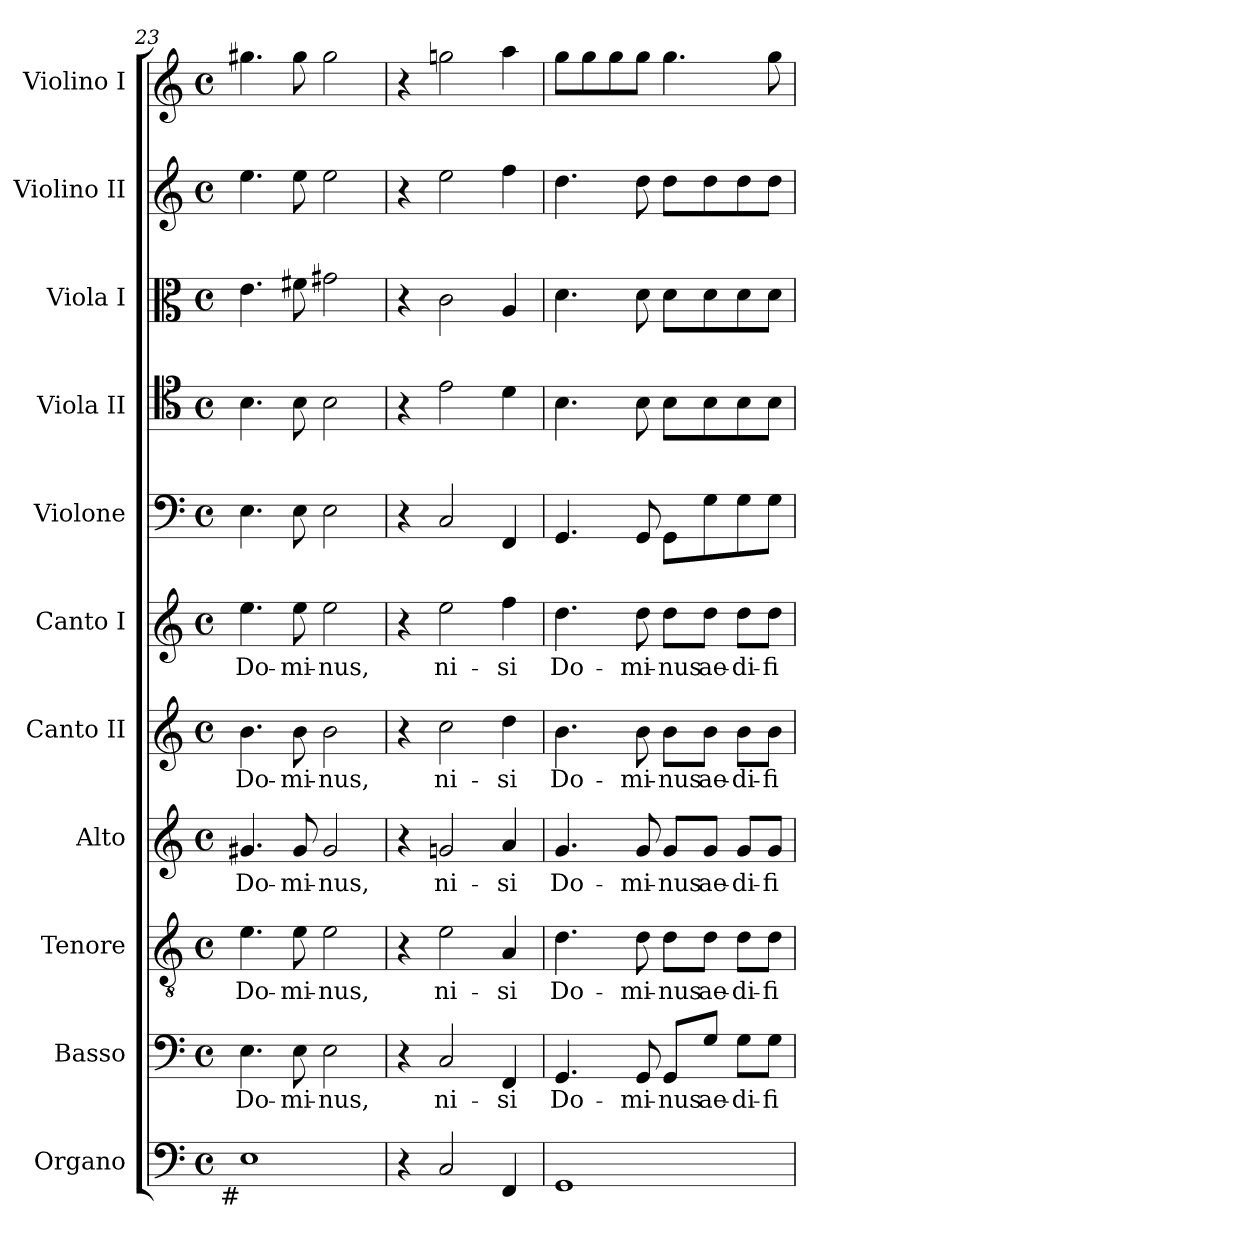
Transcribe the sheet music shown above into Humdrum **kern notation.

**kern	**kern	**text	**kern	**text	**kern	**text	**kern	**text	**kern	**text	**kern	**kern	**kern	**kern	**kern
*part11	*part10	*part10	*part9	*part9	*part8	*part8	*part7	*part7	*part6	*part6	*part5	*part4	*part3	*part2	*part1
*staff11	*staff10	*staff10	*staff9	*staff9	*staff8	*staff8	*staff7	*staff7	*staff6	*staff6	*staff5	*staff4	*staff3	*staff2	*staff1
*I"Organo	*I"Basso	*	*I"Tenore	*	*I"Alto	*	*I"Canto II	*	*I"Canto I	*	*I"Violone	*I"Viola II	*I"Viola I	*I"Violino II	*I"Violino I
*I'Org.	*I'B.	*	*I'T.	*	*I'A.	*	*I'C. II	*	*I'C. I	*	*I'Vne.	*I'Vla. II	*I'Vla. I	*I'Vl. II	*I'Vl. I
*clefF4	*clefF4	*	*clefGv2	*	*clefG2	*	*clefG2	*	*clefG2	*	*clefF4	*clefC4	*clefC3	*clefG2	*clefG2
*	*	*	*ITrd7c12	*	*	*	*	*	*	*	*	*	*	*	*
*k[]	*k[]	*	*k[]	*	*k[]	*	*k[]	*	*k[]	*	*k[]	*k[]	*k[]	*k[]	*k[]
*C:	*C:	*	*C:	*	*C:	*	*C:	*	*C:	*	*C:	*C:	*C:	*C:	*C:
*M4/4	*M4/4	*	*M4/4	*	*M4/4	*	*M4/4	*	*M4/4	*	*M4/4	*M4/4	*M4/4	*M4/4	*M4/4
*met(c)	*met(c)	*	*met(c)	*	*met(c)	*	*met(c)	*	*met(c)	*	*met(c)	*met(c)	*met(c)	*met(c)	*met(c)
=23	=23	=23	=23	=23	=23	=23	=23	=23	=23	=23	=23	=23	=23	=23	=23
!	!	!LO:LY:b:color=#000000	!	!	!	!	!	!	!	!	!	!	!	!	!
!	!	!	!	!LO:LY:b:color=#000000	!	!	!	!	!	!	!	!	!	!	!
!	!	!	!	!	!	!LO:LY:b:color=#000000	!	!	!	!	!	!	!	!	!
!	!	!	!	!	!	!	!	!LO:LY:b:color=#000000	!	!	!	!	!	!	!
!LO:TX:b:rj:t=#	!	!	!	!	!	!	!	!	!	!	!	!	!	!	!
!	!	!	!	!	!	!	!	!	!	!LO:LY:b:color=#000000	!	!	!	!	!
1Ei	4.Ei\	Do-	4.Ei\	Do-	4.g#Xi/	Do-	4.bi\	Do-	4.eei\	Do-	4.Ei\	4.Bi\	4.ei\	4.eei\	4.gg#Xi\
!	!	!LO:LY:b:color=#000000	!	!	!	!	!	!	!	!	!	!	!	!	!
!	!	!	!	!LO:LY:b:color=#000000	!	!	!	!	!	!	!	!	!	!	!
!	!	!	!	!	!	!LO:LY:b:color=#000000	!	!	!	!	!	!	!	!	!
!	!	!	!	!	!	!	!	!LO:LY:b:color=#000000	!	!	!	!	!	!	!
!	!	!	!	!	!	!	!	!	!	!LO:LY:b:color=#000000	!	!	!	!	!
.	8Ei\	-mi-	8Ei\	-mi-	8g#i/	-mi-	8bi\	-mi-	8eei\	-mi-	8Ei\	8Bi\	8f#Xi\	8eei\	8gg#i\
!	!	!LO:LY:b:color=#000000	!	!	!	!	!	!	!	!	!	!	!	!	!
!	!	!	!	!LO:LY:b:color=#000000	!	!	!	!	!	!	!	!	!	!	!
!	!	!	!	!	!	!LO:LY:b:color=#000000	!	!	!	!	!	!	!	!	!
!	!	!	!	!	!	!	!	!LO:LY:b:color=#000000	!	!	!	!	!	!	!
!	!	!	!	!	!	!	!	!	!	!LO:LY:b:color=#000000	!	!	!	!	!
.	2Ei\	-nus,	2Ei\	-nus,	2g#i/	-nus,	2bi\	-nus,	2eei\	-nus,	2Ei\	2Bi\	2g#Xi\	2eei\	2gg#i\
=24	=24	=24	=24	=24	=24	=24	=24	=24	=24	=24	=24	=24	=24	=24	=24
4r	4r	.	4r	.	4r	.	4r	.	4r	.	4r	4r	4r	4r	4r
!	!	!LO:LY:b:color=#000000	!	!	!	!	!	!	!	!	!	!	!	!	!
!	!	!	!	!LO:LY:b:color=#000000	!	!	!	!	!	!	!	!	!	!	!
!	!	!	!	!	!	!LO:LY:b:color=#000000	!	!	!	!	!	!	!	!	!
!	!	!	!	!	!	!	!	!LO:LY:b:color=#000000	!	!	!	!	!	!	!
!	!	!	!	!	!	!	!	!	!	!LO:LY:b:color=#000000	!	!	!	!	!
2Ci/	2Ci/	ni-	2Ei\	ni-	2gni/	ni-	2cci\	ni-	2eei\	ni-	2Ci/	2ei\	2ci\	2eei\	2ggni\
!	!	!LO:LY:b:color=#000000	!	!	!	!	!	!	!	!	!	!	!	!	!
!	!	!	!	!LO:LY:b:color=#000000	!	!	!	!	!	!	!	!	!	!	!
!	!	!	!	!	!	!LO:LY:b:color=#000000	!	!	!	!	!	!	!	!	!
!	!	!	!	!	!	!	!	!LO:LY:b:color=#000000	!	!	!	!	!	!	!
!	!	!	!	!	!	!	!	!	!	!LO:LY:b:color=#000000	!	!	!	!	!
4FFi/	4FFi/	-si	4AAi/	-si	4ai/	-si	4ddi\	-si	4ffi\	-si	4FFi/	4di\	4Ai/	4ffi\	4aai\
=25	=25	=25	=25	=25	=25	=25	=25	=25	=25	=25	=25	=25	=25	=25	=25
!	!	!LO:LY:b:color=#000000	!	!	!	!	!	!	!	!	!	!	!	!	!
!	!	!	!	!LO:LY:b:color=#000000	!	!	!	!	!	!	!	!	!	!	!
!	!	!	!	!	!	!LO:LY:b:color=#000000	!	!	!	!	!	!	!	!	!
!	!	!	!	!	!	!	!	!LO:LY:b:color=#000000	!	!	!	!	!	!	!
!	!	!	!	!	!	!	!	!	!	!LO:LY:b:color=#000000	!	!	!	!	!
1GGi	4.GGi/	Do-	4.Di\	Do-	4.gi/	Do-	4.bi\	Do-	4.ddi\	Do-	4.GGi/	4.Bi\	4.di\	4.ddi\	8ggi\L
.	.	.	.	.	.	.	.	.	.	.	.	.	.	.	8ggi\
.	.	.	.	.	.	.	.	.	.	.	.	.	.	.	8ggi\
!	!	!LO:LY:b:color=#000000	!	!	!	!	!	!	!	!	!	!	!	!	!
!	!	!	!	!LO:LY:b:color=#000000	!	!	!	!	!	!	!	!	!	!	!
!	!	!	!	!	!	!LO:LY:b:color=#000000	!	!	!	!	!	!	!	!	!
!	!	!	!	!	!	!	!	!LO:LY:b:color=#000000	!	!	!	!	!	!	!
!	!	!	!	!	!	!	!	!	!	!LO:LY:b:color=#000000	!	!	!	!	!
.	8GGi/	-mi-	8Di\	-mi-	8gi/	-mi-	8bi\	-mi-	8ddi\	-mi-	8GGi/	8Bi\	8di\	8ddi\	8ggi\J
!	!	!LO:LY:b:color=#000000	!	!	!	!	!	!	!	!	!	!	!	!	!
!	!	!	!	!LO:LY:b:color=#000000	!	!	!	!	!	!	!	!	!	!	!
!	!	!	!	!	!	!LO:LY:b:color=#000000	!	!	!	!	!	!	!	!	!
!	!	!	!	!	!	!	!	!LO:LY:b:color=#000000	!	!	!	!	!	!	!
!	!	!	!	!	!	!	!	!	!	!LO:LY:b:color=#000000	!	!	!	!	!
.	8GGi/L	-nus	8Di\L	-nus	8gi/L	-nus	8bi\L	-nus	8ddi\L	-nus	8GGi\L	8Bi\L	8di\L	8ddi\L	4.ggi\
!	!	!LO:LY:b:color=#000000	!	!	!	!	!	!	!	!	!	!	!	!	!
!	!	!	!	!LO:LY:b:color=#000000	!	!	!	!	!	!	!	!	!	!	!
!	!	!	!	!	!	!LO:LY:b:color=#000000	!	!	!	!	!	!	!	!	!
!	!	!	!	!	!	!	!	!LO:LY:b:color=#000000	!	!	!	!	!	!	!
!	!	!	!	!	!	!	!	!	!	!LO:LY:b:color=#000000	!	!	!	!	!
.	8Gi/J	ae-	8Di\J	ae-	8gi/J	ae-	8bi\J	ae-	8ddi\J	ae-	8Gi\	8Bi\	8di\	8ddi\	.
!	!	!LO:LY:b:color=#000000	!	!	!	!	!	!	!	!	!	!	!	!	!
!	!	!	!	!LO:LY:b:color=#000000	!	!	!	!	!	!	!	!	!	!	!
!	!	!	!	!	!	!LO:LY:b:color=#000000	!	!	!	!	!	!	!	!	!
!	!	!	!	!	!	!	!	!LO:LY:b:color=#000000	!	!	!	!	!	!	!
!	!	!	!	!	!	!	!	!	!	!LO:LY:b:color=#000000	!	!	!	!	!
.	8Gi\L	-di-	8Di\L	-di-	8gi/L	-di-	8bi\L	-di-	8ddi\L	-di-	8Gi\	8Bi\	8di\	8ddi\	.
!	!	!LO:LY:b:color=#000000	!	!	!	!	!	!	!	!	!	!	!	!	!
!	!	!	!	!LO:LY:b:color=#000000	!	!	!	!	!	!	!	!	!	!	!
!	!	!	!	!	!	!LO:LY:b:color=#000000	!	!	!	!	!	!	!	!	!
!	!	!	!	!	!	!	!	!LO:LY:b:color=#000000	!	!	!	!	!	!	!
!	!	!	!	!	!	!	!	!	!	!LO:LY:b:color=#000000	!	!	!	!	!
.	8Gi\J	-fi-	8Di\J	-fi-	8gi/J	-fi-	8bi\J	-fi-	8ddi\J	-fi-	8Gi\J	8Bi\J	8di\J	8ddi\J	8ggi\
=	=	=	=	=	=	=	=	=	=	=	=	=	=	=	=
*-	*-	*-	*-	*-	*-	*-	*-	*-	*-	*-	*-	*-	*-	*-	*-
